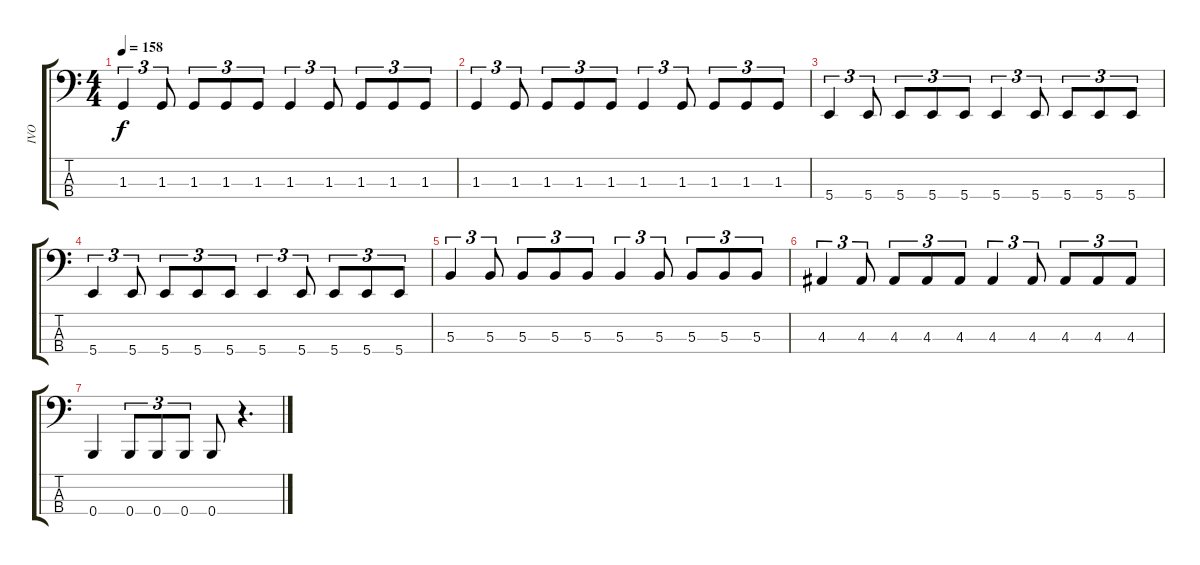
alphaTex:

\track ("IVO" "IVO") {instrument electricbasspick}
\staff {score tabs}
\tuning (E2 B1 Gb1 B0) {hide}
\ts (4 4)
\tempo 158
\clef f4
\ks c
1.3.4{tu (3 2) dy f} 1.3.8{tu (3 2)} 1.3.8{tu (3 2)} 1.3.8{tu (3 2)} 1.3.8{tu (3 2)} 1.3.4{tu (3 2)} 1.3.8{tu (3 2)} 1.3.8{tu (3 2)} 1.3.8{tu (3 2)} 1.3.8{tu (3 2)} |
1.3.4{tu (3 2)} 1.3.8{tu (3 2)} 1.3.8{tu (3 2)} 1.3.8{tu (3 2)} 1.3.8{tu (3 2)} 1.3.4{tu (3 2)} 1.3.8{tu (3 2)} 1.3.8{tu (3 2)} 1.3.8{tu (3 2)} 1.3.8{tu (3 2)} |
5.4.4{tu (3 2)} 5.4.8{tu (3 2)} 5.4.8{tu (3 2)} 5.4.8{tu (3 2)} 5.4.8{tu (3 2)} 5.4.4{tu (3 2)} 5.4.8{tu (3 2)} 5.4.8{tu (3 2)} 5.4.8{tu (3 2)} 5.4.8{tu (3 2)} |
5.4.4{tu (3 2)} 5.4.8{tu (3 2)} 5.4.8{tu (3 2)} 5.4.8{tu (3 2)} 5.4.8{tu (3 2)} 5.4.4{tu (3 2)} 5.4.8{tu (3 2)} 5.4.8{tu (3 2)} 5.4.8{tu (3 2)} 5.4.8{tu (3 2)} |
5.3.4{tu (3 2)} 5.3.8{tu (3 2)} 5.3.8{tu (3 2)} 5.3.8{tu (3 2)} 5.3.8{tu (3 2)} 5.3.4{tu (3 2)} 5.3.8{tu (3 2)} 5.3.8{tu (3 2)} 5.3.8{tu (3 2)} 5.3.8{tu (3 2)} |
4.3.4{tu (3 2)} 4.3.8{tu (3 2)} 4.3.8{tu (3 2)} 4.3.8{tu (3 2)} 4.3.8{tu (3 2)} 4.3.4{tu (3 2)} 4.3.8{tu (3 2)} 4.3.8{tu (3 2)} 4.3.8{tu (3 2)} 4.3.8{tu (3 2)} |
0.4.4 0.4.8{tu (3 2)} 0.4.8{tu (3 2)} 0.4.8{tu (3 2)} 0.4.8 r.4{d}
